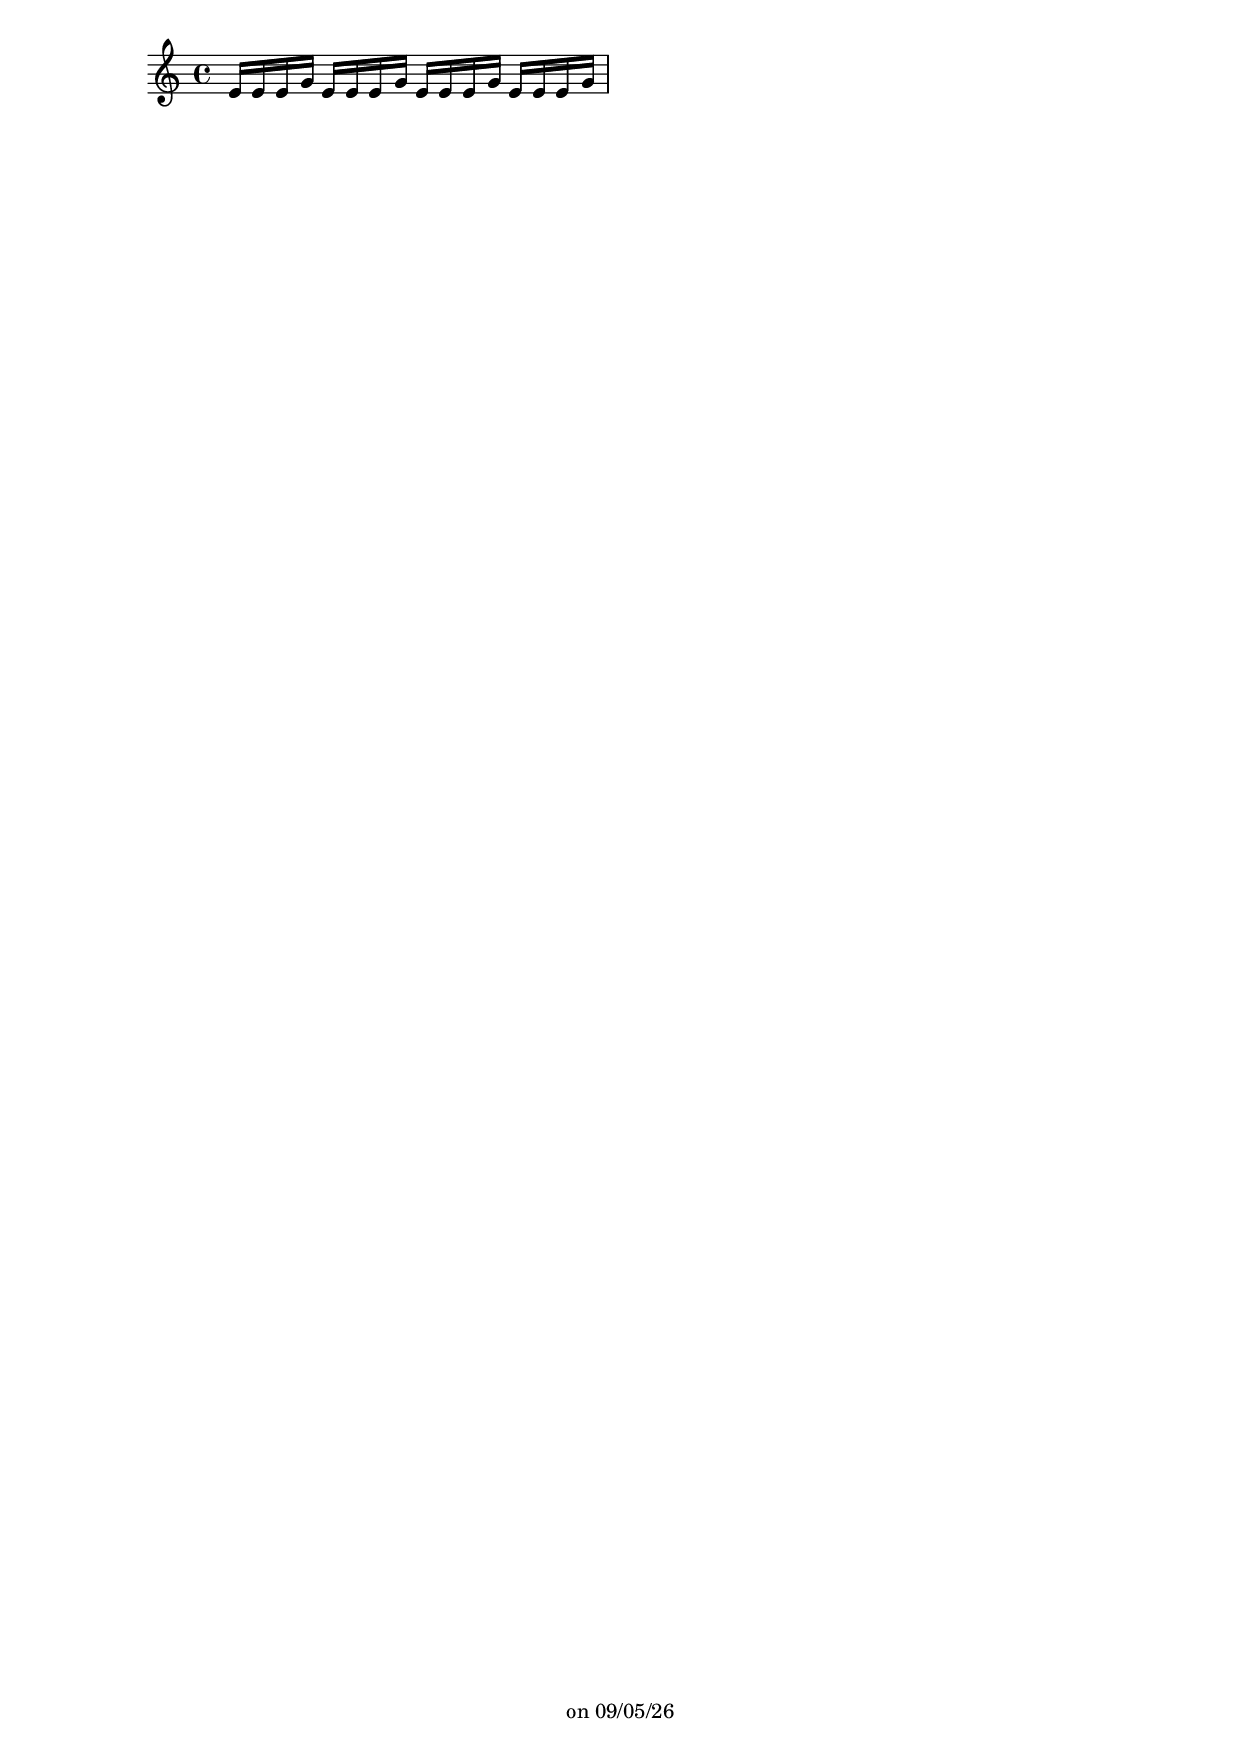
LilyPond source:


%% Fichier LilyPond généré par Denemo version 2.5.0

%%http://www.gnu.org/software/denemo/

\version "2.22"

CompactChordSymbols = {}
#(define DenemoTransposeStep 0)
#(define DenemoTransposeAccidental 0)
DenemoGlobalTranspose = \void {}
titledPiece = {}
AutoBarline = {}
AutoEndMovementBarline = \bar "|."

% The music follows

MvmntIVoiceI = {
         e'16  e' e' g' 
           e'16  e' e' g' 
             e'16  e' e' g' 
               e'16  e' e' g' 
}
%Default Score Layout

\header{DenemoLayoutName = "Default Score Layout"
        instrumentation = \markup { \with-url #'"scheme:(d-BookInstrumentation)" "Partition entière"}
        }

\header {
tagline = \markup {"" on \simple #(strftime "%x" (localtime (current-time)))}

        }
#(set-default-paper-size "a4")
#(set-global-staff-size 18)
\paper {

       }

\score { %Start of Movement
          <<

%Start of Staff
\new Staff = "Part 1"  << 
 \new Voice = "MvmntIVoiceI"  { 
  \clef treble    \key c \major    \time 4/4   \MvmntIVoiceI
                        } %End of voice

                        >> %End of Staff

          >>

       } %End of Movement



